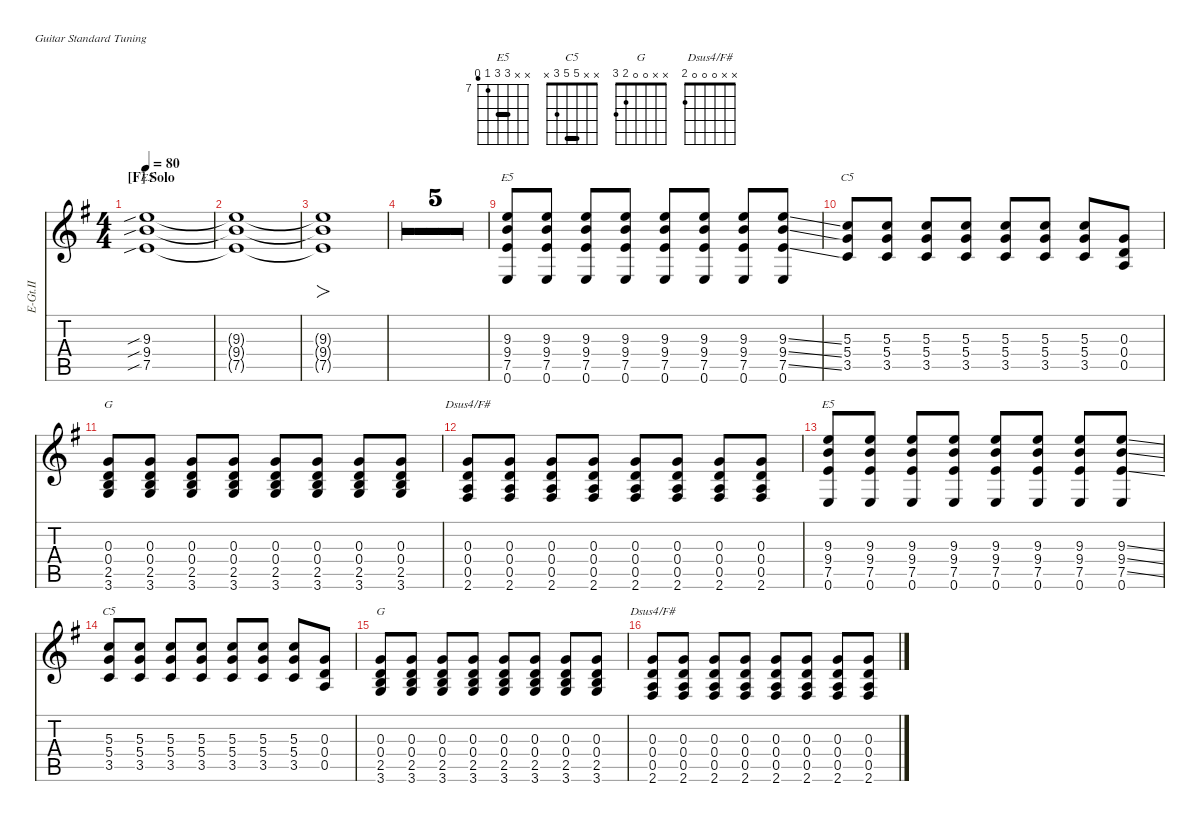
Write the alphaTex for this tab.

\hideDynamics
\bracketExtendMode nobrackets
\otherSystemsTrackNameOrientation horizontal
\track ("E.Guitar II (Left)" "E-Gt.II") {defaultSystemsLayout 4 multiBarRest instrument distortionguitar}
\staff {score tabs}
\tuning (E4 B3 G3 D3 A2 E2)
\chord ("E5" x x 9 9 7 6) {firstfret 7 barre 9}
\chord ("C5" x x 5 5 3 x) {barre 5}
\chord ("G" x x 0 0 2 3)
\chord ("Dsus4/F#" x x 0 0 0 2)
\ts (4 4)
\section ("F" "Solo")
\tempo 80
\clef g2
\ks g
(7.5{sib acc forcenatural} 9.4{sib acc forcenatural} 9.3{sib acc forcenatural}).1{ch "E5" dy mf beam Up} |
(9.3{t acc forcenatural} 9.4{t acc forcenatural} 7.5{t acc forcenatural}).1{beam Up} |
(7.5{t acc forcenatural} 9.4{t acc forcenatural} 9.3{t acc forcenatural}).1{fo beam Up} |
r.1{beam Down} |
r.1{beam Down} |
r.1{beam Down} |
r.1{beam Down} |
\barLineRight lightlight
r.1{beam Down} |
(0.6{acc forcenatural} 7.5{acc forcenatural} 9.4{acc forcenatural} 9.3{acc forcenatural}).8{ch "E5" dy mp beam Up} (0.6{acc forcenatural} 7.5{acc forcenatural} 9.4{acc forcenatural} 9.3{acc forcenatural}).8{beam Up} (0.6{acc forcenatural} 7.5{acc forcenatural} 9.4{acc forcenatural} 9.3{acc forcenatural}).8{beam Up} (0.6{acc forcenatural} 7.5{acc forcenatural} 9.4{acc forcenatural} 9.3{acc forcenatural}).8{beam Up} (0.6{acc forcenatural} 7.5{acc forcenatural} 9.4{acc forcenatural} 9.3{acc forcenatural}).8{beam Up} (0.6{acc forcenatural} 7.5{acc forcenatural} 9.4{acc forcenatural} 9.3{acc forcenatural}).8{beam Up} (0.6{acc forcenatural} 7.5{acc forcenatural} 9.4{acc forcenatural} 9.3{acc forcenatural}).8{beam Up} (0.6{acc forcenatural} 7.5{ss acc forcenatural} 9.4{ss acc forcenatural} 9.3{ss acc forcenatural}).8{beam Up} |
(3.5{acc forcenatural} 5.4{acc forcenatural} 5.3{acc forcenatural}).8{ch "C5" beam Up} (3.5{acc forcenatural} 5.4{acc forcenatural} 5.3{acc forcenatural}).8{beam Up} (3.5{acc forcenatural} 5.4{acc forcenatural} 5.3{acc forcenatural}).8{beam Up} (3.5{acc forcenatural} 5.4{acc forcenatural} 5.3{acc forcenatural}).8{beam Up} (3.5{acc forcenatural} 5.4{acc forcenatural} 5.3{acc forcenatural}).8{beam Up} (3.5{acc forcenatural} 5.4{acc forcenatural} 5.3{acc forcenatural}).8{beam Up} (3.5{acc forcenatural} 5.4{acc forcenatural} 5.3{acc forcenatural}).8{beam Up} (0.5{acc forcenatural} 0.4{acc forcenatural} 0.3{acc forcenatural}).8{beam Up} |
(3.6{acc forcenatural} 2.5{acc forcenatural} 0.4{acc forcenatural} 0.3{acc forcenatural}).8{ch "G" beam Up} (3.6{acc forcenatural} 2.5{acc forcenatural} 0.4{acc forcenatural} 0.3{acc forcenatural}).8{beam Up} (3.6{acc forcenatural} 2.5{acc forcenatural} 0.4{acc forcenatural} 0.3{acc forcenatural}).8{beam Up} (3.6{acc forcenatural} 2.5{acc forcenatural} 0.4{acc forcenatural} 0.3{acc forcenatural}).8{beam Up} (3.6{acc forcenatural} 2.5{acc forcenatural} 0.4{acc forcenatural} 0.3{acc forcenatural}).8{beam Up} (3.6{acc forcenatural} 2.5{acc forcenatural} 0.4{acc forcenatural} 0.3{acc forcenatural}).8{beam Up} (3.6{acc forcenatural} 2.5{acc forcenatural} 0.4{acc forcenatural} 0.3{acc forcenatural}).8{beam Up} (3.6{acc forcenatural} 2.5{acc forcenatural} 0.4{acc forcenatural} 0.3{acc forcenatural}).8{beam Up} |
(2.6{acc #} 0.5{acc forcenatural} 0.4{acc forcenatural} 0.3{acc forcenatural}).8{ch "Dsus4/F#" beam Up} (2.6{acc #} 0.5{acc forcenatural} 0.4{acc forcenatural} 0.3{acc forcenatural}).8{beam Up} (2.6{acc #} 0.5{acc forcenatural} 0.4{acc forcenatural} 0.3{acc forcenatural}).8{beam Up} (2.6{acc #} 0.5{acc forcenatural} 0.4{acc forcenatural} 0.3{acc forcenatural}).8{beam Up} (2.6{acc #} 0.5{acc forcenatural} 0.4{acc forcenatural} 0.3{acc forcenatural}).8{beam Up} (2.6{acc #} 0.5{acc forcenatural} 0.4{acc forcenatural} 0.3{acc forcenatural}).8{beam Up} (2.6{acc #} 0.5{acc forcenatural} 0.4{acc forcenatural} 0.3{acc forcenatural}).8{beam Up} (2.6{acc #} 0.5{acc forcenatural} 0.4{acc forcenatural} 0.3{acc forcenatural}).8{beam Up} |
(0.6{acc forcenatural} 7.5{acc forcenatural} 9.4{acc forcenatural} 9.3{acc forcenatural}).8{ch "E5" beam Up} (0.6{acc forcenatural} 7.5{acc forcenatural} 9.4{acc forcenatural} 9.3{acc forcenatural}).8{beam Up} (0.6{acc forcenatural} 7.5{acc forcenatural} 9.4{acc forcenatural} 9.3{acc forcenatural}).8{beam Up} (0.6{acc forcenatural} 7.5{acc forcenatural} 9.4{acc forcenatural} 9.3{acc forcenatural}).8{beam Up} (0.6{acc forcenatural} 7.5{acc forcenatural} 9.4{acc forcenatural} 9.3{acc forcenatural}).8{beam Up} (0.6{acc forcenatural} 7.5{acc forcenatural} 9.4{acc forcenatural} 9.3{acc forcenatural}).8{beam Up} (0.6{acc forcenatural} 7.5{acc forcenatural} 9.4{acc forcenatural} 9.3{acc forcenatural}).8{beam Up} (0.6{acc forcenatural} 7.5{ss acc forcenatural} 9.4{ss acc forcenatural} 9.3{ss acc forcenatural}).8{beam Up} |
(3.5{acc forcenatural} 5.4{acc forcenatural} 5.3{acc forcenatural}).8{ch "C5" beam Up} (3.5{acc forcenatural} 5.4{acc forcenatural} 5.3{acc forcenatural}).8{beam Up} (3.5{acc forcenatural} 5.4{acc forcenatural} 5.3{acc forcenatural}).8{beam Up} (3.5{acc forcenatural} 5.4{acc forcenatural} 5.3{acc forcenatural}).8{beam Up} (3.5{acc forcenatural} 5.4{acc forcenatural} 5.3{acc forcenatural}).8{beam Up} (3.5{acc forcenatural} 5.4{acc forcenatural} 5.3{acc forcenatural}).8{beam Up} (3.5{acc forcenatural} 5.4{acc forcenatural} 5.3{acc forcenatural}).8{beam Up} (0.5{acc forcenatural} 0.4{acc forcenatural} 0.3{acc forcenatural}).8{beam Up} |
(3.6{acc forcenatural} 2.5{acc forcenatural} 0.4{acc forcenatural} 0.3{acc forcenatural}).8{ch "G" beam Up} (3.6{acc forcenatural} 2.5{acc forcenatural} 0.4{acc forcenatural} 0.3{acc forcenatural}).8{beam Up} (3.6{acc forcenatural} 2.5{acc forcenatural} 0.4{acc forcenatural} 0.3{acc forcenatural}).8{beam Up} (3.6{acc forcenatural} 2.5{acc forcenatural} 0.4{acc forcenatural} 0.3{acc forcenatural}).8{beam Up} (3.6{acc forcenatural} 2.5{acc forcenatural} 0.4{acc forcenatural} 0.3{acc forcenatural}).8{beam Up} (3.6{acc forcenatural} 2.5{acc forcenatural} 0.4{acc forcenatural} 0.3{acc forcenatural}).8{beam Up} (3.6{acc forcenatural} 2.5{acc forcenatural} 0.4{acc forcenatural} 0.3{acc forcenatural}).8{beam Up} (3.6{acc forcenatural} 2.5{acc forcenatural} 0.4{acc forcenatural} 0.3{acc forcenatural}).8{beam Up} |
(2.6{acc #} 0.5{acc forcenatural} 0.4{acc forcenatural} 0.3{acc forcenatural}).8{ch "Dsus4/F#" beam Up} (2.6{acc #} 0.5{acc forcenatural} 0.4{acc forcenatural} 0.3{acc forcenatural}).8{beam Up} (2.6{acc #} 0.5{acc forcenatural} 0.4{acc forcenatural} 0.3{acc forcenatural}).8{beam Up} (2.6{acc #} 0.5{acc forcenatural} 0.4{acc forcenatural} 0.3{acc forcenatural}).8{beam Up} (2.6{acc #} 0.5{acc forcenatural} 0.4{acc forcenatural} 0.3{acc forcenatural}).8{beam Up} (2.6{acc #} 0.5{acc forcenatural} 0.4{acc forcenatural} 0.3{acc forcenatural}).8{beam Up} (2.6{acc #} 0.5{acc forcenatural} 0.4{acc forcenatural} 0.3{acc forcenatural}).8{beam Up} (2.6{acc #} 0.5{acc forcenatural} 0.4{acc forcenatural} 0.3{acc forcenatural}).8{beam Up}
